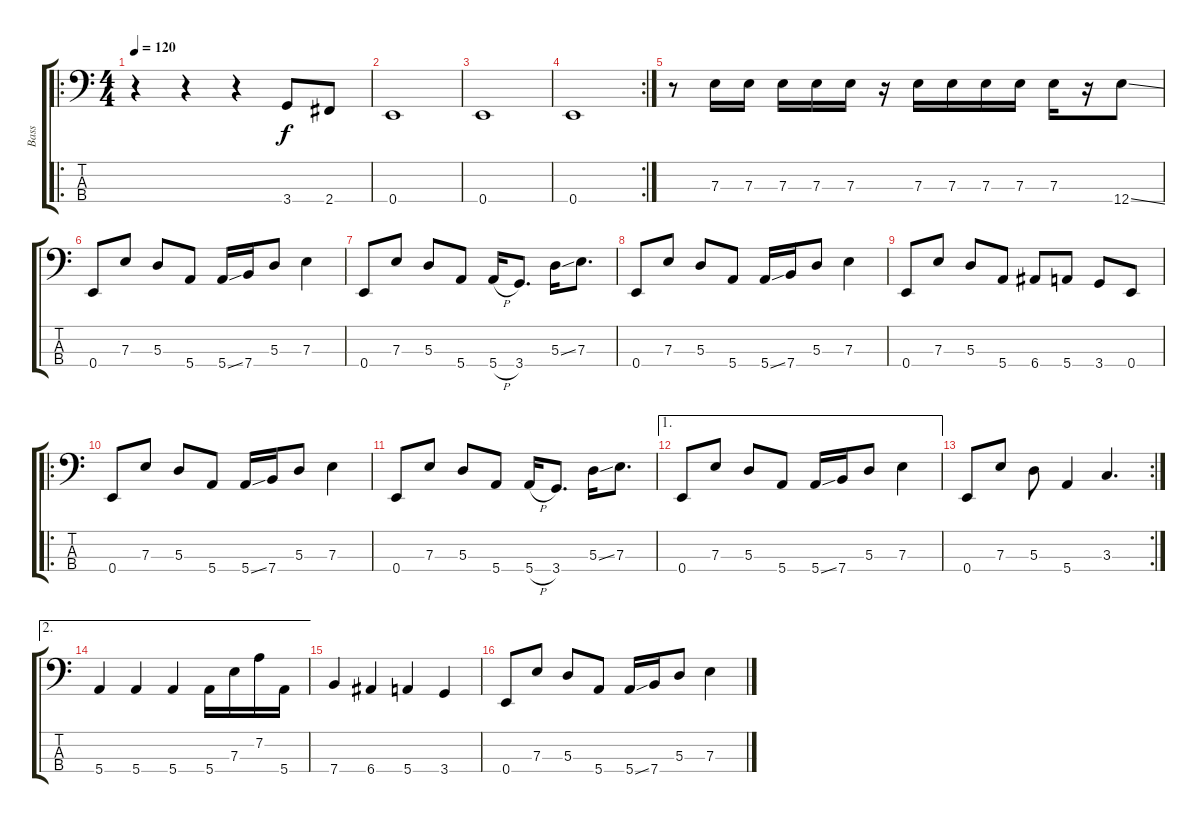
\track ("Bass" "Bass") {instrument electricbassfinger}
\staff {score tabs}
\tuning (G2 D2 A1 E1) {hide}
\ro
\ts (4 4)
\tempo 120
\clef f4
\ks c
r.4{dy f instrument electricbassfinger} r.4 r.4 3.4.8 2.4.8 |
0.4.1 |
0.4.1 |
\rc 2
0.4.1 |
r.8 7.3.16 7.3.16 7.3.16 7.3.16 7.3.16 r.16 7.3.16 7.3.16 7.3.16 7.3.16 7.3.16 r.16 12.4{ss}.8 |
0.4.8 7.3.8 5.3.8 5.4.8 5.4{ss}.16 7.4.16 5.3.8 7.3.4 |
0.4.8 7.3.8 5.3.8 5.4.8 5.4{h}.16 3.4.8{d} 5.3{ss}.16 7.3.8{d} |
0.4.8 7.3.8 5.3.8 5.4.8 5.4{ss}.16 7.4.16 5.3.8 7.3.4 |
0.4.8 7.3.8 5.3.8 5.4.8 6.4.8 5.4.8 3.4.8 0.4.8 |
\ro
0.4.8 7.3.8 5.3.8 5.4.8 5.4{ss}.16 7.4.16 5.3.8 7.3.4 |
0.4.8 7.3.8 5.3.8 5.4.8 5.4{h}.16 3.4.8{d} 5.3{ss}.16 7.3.8{d} |
\ae 1
0.4.8 7.3.8 5.3.8 5.4.8 5.4{ss}.16 7.4.16 5.3.8 7.3.4 |
\rc 2
0.4.8 7.3.8 5.3.8 5.4.4 3.3.4{d} |
\ae 2
5.4.4 5.4.4 5.4.4 5.4.16 7.3.16 7.2.16 5.4.16 |
7.4.4 6.4.4 5.4.4 3.4.4 |
0.4.8 7.3.8 5.3.8 5.4.8 5.4{ss}.16 7.4.16 5.3.8 7.3.4
